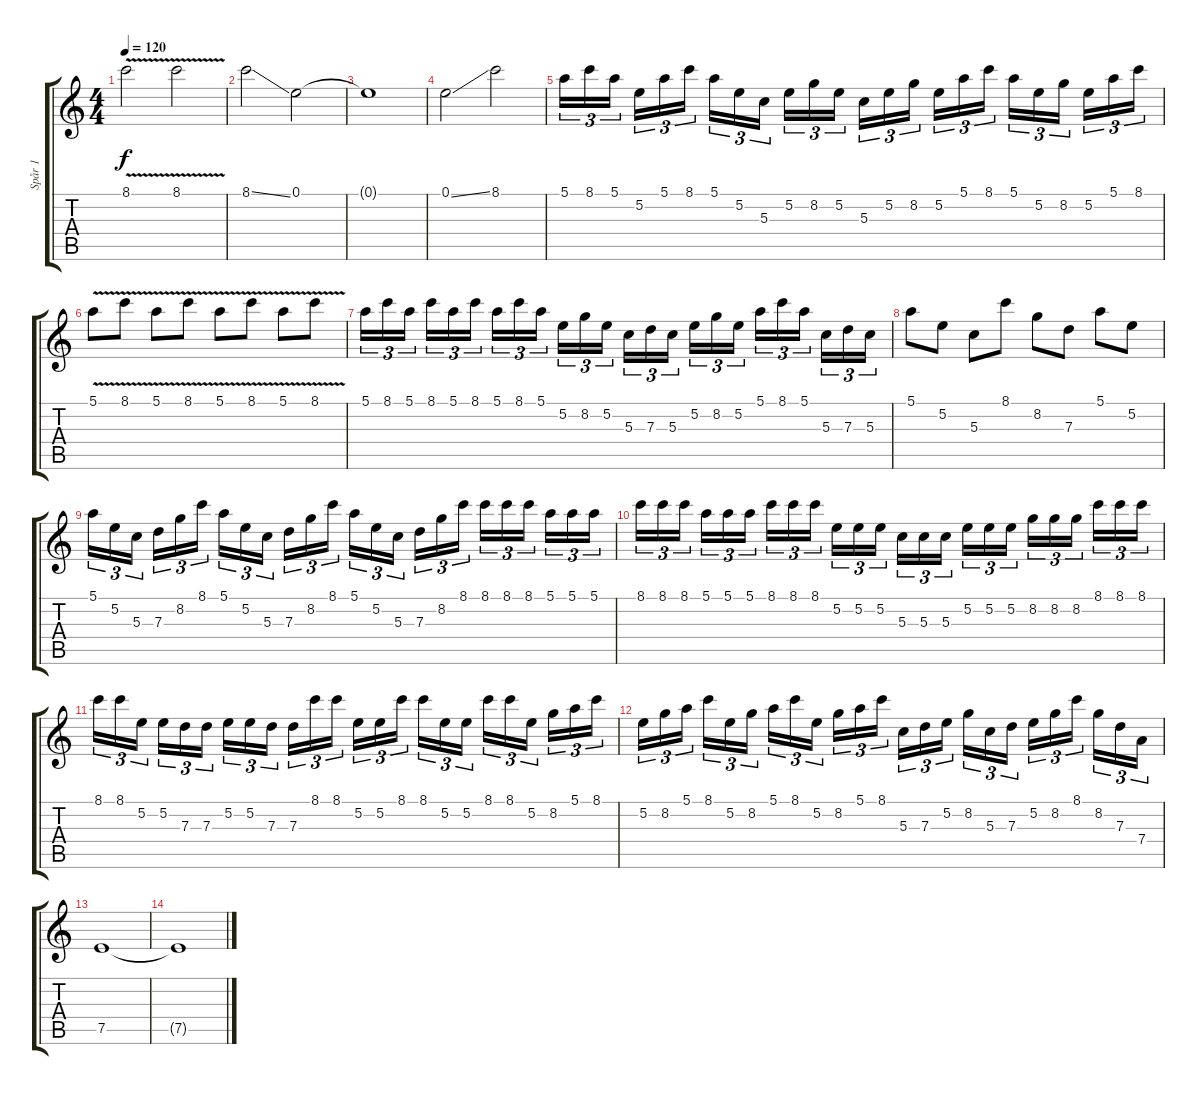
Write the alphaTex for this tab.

\track ("Spår 1" "Spår 1") {instrument overdrivenguitar}
\staff {score tabs}
\tuning (E4 B3 G3 D3 A2 E2) {hide}
\ts (4 4)
\tempo 120
\clef g2
\ks c
8.1{v}.2{dy f} 8.1{v}.2 |
8.1{ss}.2 0.1.2 |
0.1{t}.1 |
0.1{ss}.2 8.1.2 |
5.1.16{tu (3 2)} 8.1.16{tu (3 2)} 5.1.16{tu (3 2)} 5.2.16{tu (3 2)} 5.1.16{tu (3 2)} 8.1.16{tu (3 2)} 5.1.16{tu (3 2)} 5.2.16{tu (3 2)} 5.3.16{tu (3 2)} 5.2.16{tu (3 2)} 8.2.16{tu (3 2)} 5.2.16{tu (3 2)} 5.3.16{tu (3 2)} 5.2.16{tu (3 2)} 8.2.16{tu (3 2)} 5.2.16{tu (3 2)} 5.1.16{tu (3 2)} 8.1.16{tu (3 2)} 5.1.16{tu (3 2)} 5.2.16{tu (3 2)} 8.2.16{tu (3 2)} 5.2.16{tu (3 2)} 5.1.16{tu (3 2)} 8.1.16{tu (3 2)} |
5.1{v}.8 8.1{v}.8 5.1{v}.8 8.1{v}.8 5.1{v}.8 8.1{v}.8 5.1{v}.8 8.1{v}.8 |
5.1.16{tu (3 2)} 8.1.16{tu (3 2)} 5.1.16{tu (3 2)} 8.1.16{tu (3 2)} 5.1.16{tu (3 2)} 8.1.16{tu (3 2)} 5.1.16{tu (3 2)} 8.1.16{tu (3 2)} 5.1.16{tu (3 2)} 5.2.16{tu (3 2)} 8.2.16{tu (3 2)} 5.2.16{tu (3 2)} 5.3.16{tu (3 2)} 7.3.16{tu (3 2)} 5.3.16{tu (3 2)} 5.2.16{tu (3 2)} 8.2.16{tu (3 2)} 5.2.16{tu (3 2)} 5.1.16{tu (3 2)} 8.1.16{tu (3 2)} 5.1.16{tu (3 2)} 5.3.16{tu (3 2)} 7.3.16{tu (3 2)} 5.3.16{tu (3 2)} |
5.1.8 5.2.8 5.3.8 8.1.8 8.2.8 7.3.8 5.1.8 5.2.8 |
5.1.16{tu (3 2)} 5.2.16{tu (3 2)} 5.3.16{tu (3 2)} 7.3.16{tu (3 2)} 8.2.16{tu (3 2)} 8.1.16{tu (3 2)} 5.1.16{tu (3 2)} 5.2.16{tu (3 2)} 5.3.16{tu (3 2)} 7.3.16{tu (3 2)} 8.2.16{tu (3 2)} 8.1.16{tu (3 2)} 5.1.16{tu (3 2)} 5.2.16{tu (3 2)} 5.3.16{tu (3 2)} 7.3.16{tu (3 2)} 8.2.16{tu (3 2)} 8.1.16{tu (3 2)} 8.1.16{tu (3 2)} 8.1.16{tu (3 2)} 8.1.16{tu (3 2)} 5.1.16{tu (3 2)} 5.1.16{tu (3 2)} 5.1.16{tu (3 2)} |
8.1.16{tu (3 2)} 8.1.16{tu (3 2)} 8.1.16{tu (3 2)} 5.1.16{tu (3 2)} 5.1.16{tu (3 2)} 5.1.16{tu (3 2)} 8.1.16{tu (3 2)} 8.1.16{tu (3 2)} 8.1.16{tu (3 2)} 5.2.16{tu (3 2)} 5.2.16{tu (3 2)} 5.2.16{tu (3 2)} 5.3.16{tu (3 2)} 5.3.16{tu (3 2)} 5.3.16{tu (3 2)} 5.2.16{tu (3 2)} 5.2.16{tu (3 2)} 5.2.16{tu (3 2)} 8.2.16{tu (3 2)} 8.2.16{tu (3 2)} 8.2.16{tu (3 2)} 8.1.16{tu (3 2)} 8.1.16{tu (3 2)} 8.1.16{tu (3 2)} |
8.1.16{tu (3 2)} 8.1.16{tu (3 2)} 5.2.16{tu (3 2)} 5.2.16{tu (3 2)} 7.3.16{tu (3 2)} 7.3.16{tu (3 2)} 5.2.16{tu (3 2)} 5.2.16{tu (3 2)} 7.3.16{tu (3 2)} 7.3.16{tu (3 2)} 8.1.16{tu (3 2)} 8.1.16{tu (3 2)} 5.2.16{tu (3 2)} 5.2.16{tu (3 2)} 8.1.16{tu (3 2)} 8.1.16{tu (3 2)} 5.2.16{tu (3 2)} 5.2.16{tu (3 2)} 8.1.16{tu (3 2)} 8.1.16{tu (3 2)} 5.2.16{tu (3 2)} 8.2.16{tu (3 2)} 5.1.16{tu (3 2)} 8.1.16{tu (3 2)} |
5.2.16{tu (3 2)} 8.2.16{tu (3 2)} 5.1.16{tu (3 2)} 8.1.16{tu (3 2)} 5.2.16{tu (3 2)} 8.2.16{tu (3 2)} 5.1.16{tu (3 2)} 8.1.16{tu (3 2)} 5.2.16{tu (3 2)} 8.2.16{tu (3 2)} 5.1.16{tu (3 2)} 8.1.16{tu (3 2)} 5.3.16{tu (3 2)} 7.3.16{tu (3 2)} 5.2.16{tu (3 2)} 8.2.16{tu (3 2)} 5.3.16{tu (3 2)} 7.3.16{tu (3 2)} 5.2.16{tu (3 2)} 8.2.16{tu (3 2)} 8.1.16{tu (3 2)} 8.2.16{tu (3 2)} 7.3.16{tu (3 2)} 7.4.16{tu (3 2)} |
7.5.1 |
7.5{t}.1
